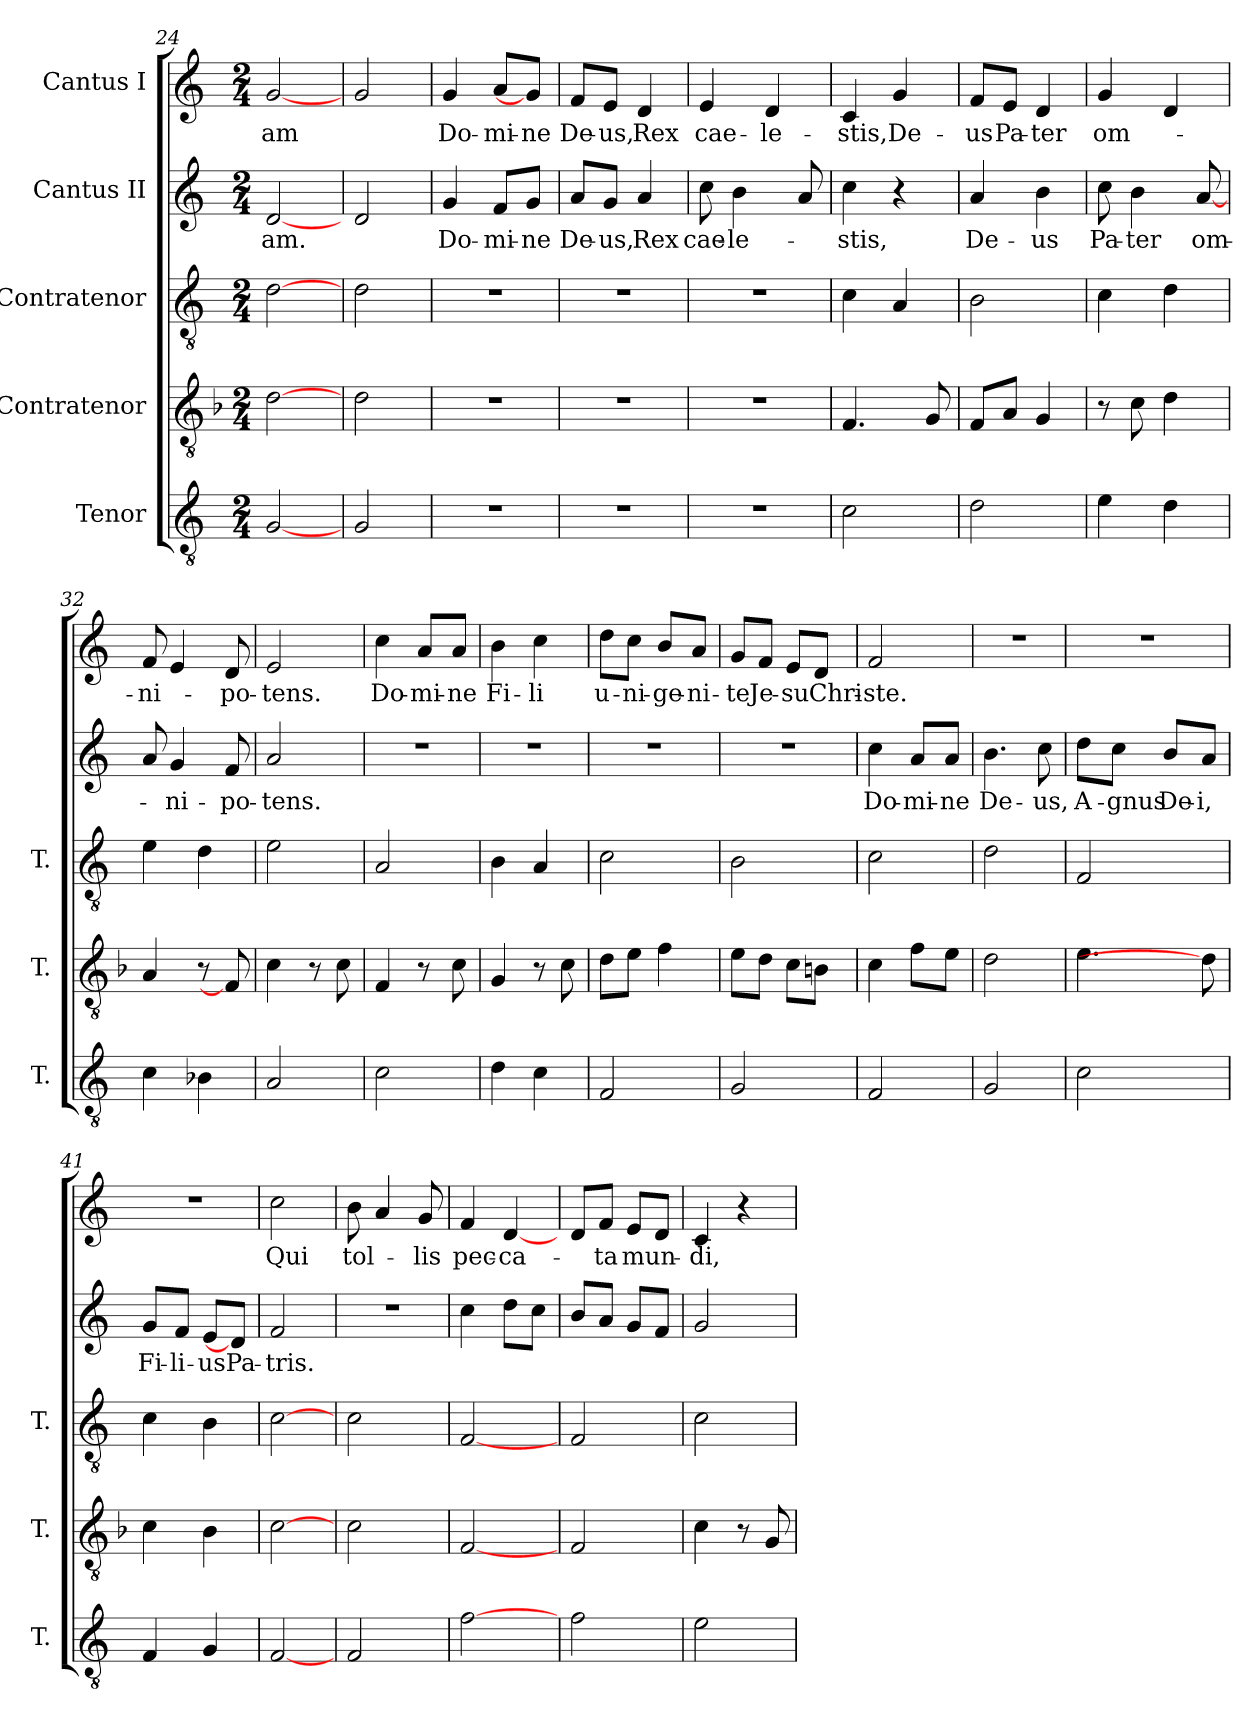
**kern	**kern	**kern	**kern	**text	**kern	**text
*part5	*part4	*part3	*part2	*part2	*part1	*part1
*staff5	*staff4	*staff3	*staff2	*staff2	*staff1	*staff1
*I"Tenor	*I"Contratenor	*I"Contratenor	*I"Cantus II	*	*I"Cantus I	*
*I'T.	*I'T.	*I'T.	*	*	*	*
*clefGv2	*clefGv2	*clefGv2	*clefG2	*	*clefG2	*
*ITrd7c12	*ITrd7c12	*ITrd7c12	*	*	*	*
*k[]	*k[b-]	*k[]	*k[]	*	*k[]	*
*C:	*F:	*C:	*C:	*	*C:	*
*M2/4	*M2/4	*M2/4	*M2/4	*	*M2/4	*
=24	=24	=24	=24	=24	=24	=24
!	!	!	!	!LO:LY:b:color=#000000	!	!LO:LY:b:color=#000000
[2GGi/	[2Di\	[2Di\	[2di/	-am.	[2gi/	-am
!!LO:PB:g=z
=25	=25	=25	=25	=25	=25	=25
2GGi/	2Di\	2Di\	2di/	.	2gi/	.
=26	=26	=26	=26	=26	=26	=26
!LO:N:vis=1	!LO:N:vis=1	!LO:N:vis=1	!	!LO:LY:b:color=#000000	!	!LO:LY:b:color=#000000
2r	2r	2r	4gi/	Do-	4gi/	Do-
!	!	!	!	!LO:LY:b:color=#000000	!	!LO:LY:b:color=#000000
.	.	.	8fi/L	-mi-	8ai/L	-mi-
!	!	!	!	!LO:LY:b:color=#000000	!	!LO:LY:b:color=#000000
.	.	.	8gi/J	-ne	8gi/J]	-ne
=27	=27	=27	=27	=27	=27	=27
!LO:N:vis=1	!LO:N:vis=1	!LO:N:vis=1	!	!LO:LY:b:color=#000000	!	!LO:LY:b:color=#000000
2r	2r	2r	8ai/L	De-	8fi/L	De-
!	!	!	!	!LO:LY:b:color=#000000	!	!LO:LY:b:color=#000000
.	.	.	8gi/J	-us,	8ei/J	-us,
!	!	!	!	!LO:LY:b:color=#000000	!	!LO:LY:b:color=#000000
.	.	.	4ai/	Rex	4di/	Rex
=28	=28	=28	=28	=28	=28	=28
!LO:N:vis=1	!LO:N:vis=1	!LO:N:vis=1	!	!LO:LY:b:color=#000000	!	!LO:LY:b:color=#000000
2r	2r	2r	8cci\L	cae-	4ei/	cae-
!	!	!	!	!LO:LY:b:color=#000000	!	!
.	.	.	4bi\	-le-	.	.
!	!	!	!	!	!	!LO:LY:b:color=#000000
.	.	.	.	.	4di/	-le-
.	.	.	8ai/L	.	.	.
=29	=29	=29	=29	=29	=29	=29
!	!	!	!	!LO:LY:b:color=#000000	!	!LO:LY:b:color=#000000
2Ci\	4.FFi/	4Ci\	4cci\	-stis,	4ci/	-stis,
!	!	!	!	!	!	!LO:LY:b:color=#000000
.	.	4AAi/	4r	.	4gi/	De-
.	8GGi/L	.	.	.	.	.
=30	=30	=30	=30	=30	=30	=30
!	!	!	!	!LO:LY:b:color=#000000	!	!LO:LY:b:color=#000000
2Di\	8FFi/L	2BBi\	4ai/	De-	8fi/L	-us
!	!	!	!	!	!	!LO:LY:b:color=#000000
.	8AAi/J	.	.	.	8ei/J	Pa-
!	!	!	!	!LO:LY:b:color=#000000	!	!LO:LY:b:color=#000000
.	4GGi/	.	4bi\	-us	4di/	-ter
=31	=31	=31	=31	=31	=31	=31
!	!	!	!	!LO:LY:b:color=#000000	!	!LO:LY:b:color=#000000
4Ei\	8r	4Ci\	8cci\L	Pa-	4gi/	om-
!	!	!	!	!LO:LY:b:color=#000000	!	!
.	8Ci\L	.	4bi\	-ter	.	.
4Di\	4Di\	4Di\	.	.	4di/	.
!	!	!	!	!LO:LY:b:color=#000000	!	!
.	.	.	[8ai/L	om-	.	.
=32	=32	=32	=32	=32	=32	=32
!	!	!	!	!	!	!LO:LY:b:color=#000000
4Ci\	4AAi/	4Ei\	8ai/L	.	8fi/L	-ni-
!	!	!	!	!LO:LY:b:color=#000000	!	!
.	.	.	4gi/	-ni-	4ei/	.
4BB-Xi\	8r	4Di\	.	.	.	.
!	!	!	!	!LO:LY:b:color=#000000	!	!LO:LY:b:color=#000000
.	8FFi/L]	.	8fi/L	-po-	8di/L	-po-
=33	=33	=33	=33	=33	=33	=33
!	!	!	!	!LO:LY:b:color=#000000	!	!LO:LY:b:color=#000000
2AAi/	4Ci\	2Ei\	2ai/	-tens.	2ei/	-tens.
.	8r	.	.	.	.	.
.	8Ci\L	.	.	.	.	.
!!LO:LB:g=z
=34	=34	=34	=34	=34	=34	=34
!	!	!	!LO:N:vis=1	!	!	!LO:LY:b:color=#000000
2Ci\	4FFi/	2AAi/	2r	.	4cci\	Do-
!	!	!	!	!	!	!LO:LY:b:color=#000000
.	8r	.	.	.	8ai/L	-mi-
!	!	!	!	!	!	!LO:LY:b:color=#000000
.	8Ci\L	.	.	.	8ai/J	-ne
=35	=35	=35	=35	=35	=35	=35
!	!	!	!LO:N:vis=1	!	!	!LO:LY:b:color=#000000
4Di\	4GGi/	4BBi\	2r	.	4bi\	Fi-
!	!	!	!	!	!	!LO:LY:b:color=#000000
4Ci\	8r	4AAi/	.	.	4cci\	-li
.	8Ci\L	.	.	.	.	.
=36	=36	=36	=36	=36	=36	=36
!	!	!	!LO:N:vis=1	!	!	!LO:LY:b:color=#000000
2FFi/	8Di\L	2Ci\	2r	.	8ddi\L	u-
!	!	!	!	!	!	!LO:LY:b:color=#000000
.	8Ei\J	.	.	.	8cci\J	-ni-
!	!	!	!	!	!	!LO:LY:b:color=#000000
.	4Fi\	.	.	.	8bi/L	-ge-
!	!	!	!	!	!	!LO:LY:b:color=#000000
.	.	.	.	.	8ai/J	-ni-
=37	=37	=37	=37	=37	=37	=37
!	!	!	!LO:N:vis=1	!	!	!LO:LY:b:color=#000000
2GGi/	8Ei\L	2BBi\	2r	.	8gi/L	-te
!	!	!	!	!	!	!LO:LY:b:color=#000000
.	8Di\J	.	.	.	8fi/J	Je-
!	!	!	!	!	!	!LO:LY:b:color=#000000
.	8Ci\L	.	.	.	8ei/L	-su
!	!	!	!	!	!	!LO:LY:b:color=#000000
.	8BBni\J	.	.	.	8di/J	Chri-
=38	=38	=38	=38	=38	=38	=38
!	!	!	!	!LO:LY:b:color=#000000	!	!LO:LY:b:color=#000000
2FFi/	4Ci\	2Ci\	4cci\	Do-	2fi/	-ste.
!	!	!	!	!LO:LY:b:color=#000000	!	!
.	8Fi\L	.	8ai/L	-mi-	.	.
!	!	!	!	!LO:LY:b:color=#000000	!	!
.	8Ei\J	.	8ai/J	-ne	.	.
=39	=39	=39	=39	=39	=39	=39
!	!	!	!	!LO:LY:b:color=#000000	!LO:N:vis=1	!
2GGi/	2Di\	2Di\	4.bi\	De-	2r	.
!	!	!	!	!LO:LY:b:color=#000000	!	!
.	.	.	8cci\L	-us,	.	.
=40	=40	=40	=40	=40	=40	=40
!	!	!	!	!LO:LY:b:color=#000000	!LO:N:vis=1	!
2Ci\	4.Ei\	2FFi/	8ddi\L	A-	2r	.
!	!	!	!	!LO:LY:b:color=#000000	!	!
.	.	.	8cci\J	-gnus	.	.
!	!	!	!	!LO:LY:b:color=#000000	!	!
.	.	.	8bi/L	De-	.	.
!	!	!	!	!LO:LY:b:color=#000000	!	!
.	8Di\L]	.	8ai/J	-i,	.	.
=41	=41	=41	=41	=41	=41	=41
!	!	!	!	!LO:LY:b:color=#000000	!LO:N:vis=1	!
4FFi/	4Ci\	4Ci\	8gi/L	Fi-	2r	.
!	!	!	!	!LO:LY:b:color=#000000	!	!
.	.	.	8fi/J	-li-	.	.
!	!	!	!	!LO:LY:b:color=#000000	!	!
4GGi/	4BB-i\	4BBi\	8ei/L	-us	.	.
!	!	!	!	!LO:LY:b:color=#000000	!	!
.	.	.	8di/J]	Pa-	.	.
!!LO:PB:g=z
=42	=42	=42	=42	=42	=42	=42
!	!	!	!	!LO:LY:b:color=#000000	!	!LO:LY:b:color=#000000
[2FFi/	[2Ci\	[2Ci\	2fi/	-tris.	2cci\	Qui
=43	=43	=43	=43	=43	=43	=43
!	!	!	!LO:N:vis=1	!	!	!LO:LY:b:color=#000000
2FFi/	2Ci\	2Ci\	2r	.	8bi\L	tol-
.	.	.	.	.	4ai/	.
!	!	!	!	!	!	!LO:LY:b:color=#000000
.	.	.	.	.	8gi/L	-lis
=44	=44	=44	=44	=44	=44	=44
!	!	!	!	!	!	!LO:LY:b:color=#000000
[2Fi\	[2FFi/	[2FFi/	4cci\	.	4fi/	pec-
!	!	!	!	!	!	!LO:LY:b:color=#000000
.	.	.	8ddi\L	.	[4di/	-ca-
.	.	.	8cci\J	.	.	.
=45	=45	=45	=45	=45	=45	=45
2Fi\	2FFi/	2FFi/	8bi/L	.	8di/L	.
!	!	!	!	!	!	!LO:LY:b:color=#000000
.	.	.	8ai/J	.	8fi/J	-ta
!	!	!	!	!	!	!LO:LY:b:color=#000000
.	.	.	8gi/L	.	8ei/L	mun-
.	.	.	8fi/J	.	8di/J	.
=46	=46	=46	=46	=46	=46	=46
!	!	!	!	!	!	!LO:LY:b:color=#000000
2Ei\	4Ci\	2Ci\	2gi/	.	4ci/	-di,
.	8r	.	.	.	4r	.
.	8GGi/L	.	.	.	.	.
=	=	=	=	=	=	=
*-	*-	*-	*-	*-	*-	*-
